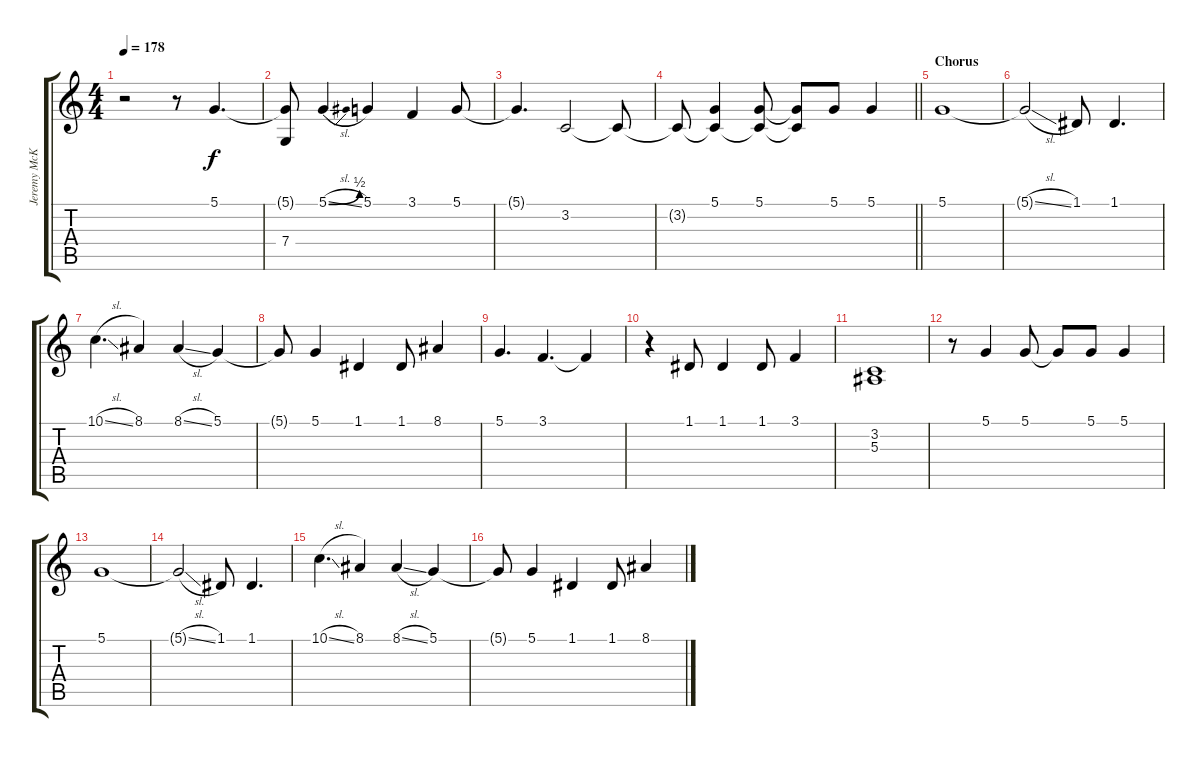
\track ("Jeremy McKinnon" "Jeremy McK") {instrument altosax}
\staff {score tabs}
\tuning (D4 A3 F3 C3 G2 C2) {hide}
\ts (4 4)
\tempo 178
\clef g2
\ks c
r.2{dy f} r.8 5.1.4{d} |
(5.1{t} 7.4).8 5.1{be (bend 0 0 60 2) sl}.4 5.1.4 3.1.4 5.1.8 |
5.1{t}.4{d} 3.2.2 3.2{t}.8 |
\barLineRight lightlight
3.2{t}.8 (5.1 3.2{t}).4 (5.1 3.2{t}).8 (5.1{t} 3.2{t}).8 5.1.8 5.1.4 |
\section ("" "Chorus")
5.1.1 |
5.1{sl t}.2 1.1.8 1.1.4{d} |
10.1{sl}.4{d} 8.1.4 8.1{sl}.4 5.1.4 |
5.1{t}.8 5.1.4 1.1.4 1.1.8 8.1.4 |
5.1.4{d} 3.1.4{d} 3.1{t}.4 |
r.4 1.1.8 1.1.4 1.1.8 3.1.4 |
(3.2 5.3).1 |
r.8 5.1.4 5.1.8 5.1{t}.8 5.1.8 5.1.4 |
5.1.1 |
5.1{sl t}.2 1.1.8 1.1.4{d} |
10.1{sl}.4{d} 8.1.4 8.1{sl}.4 5.1.4 |
5.1{t}.8 5.1.4 1.1.4 1.1.8 8.1.4
